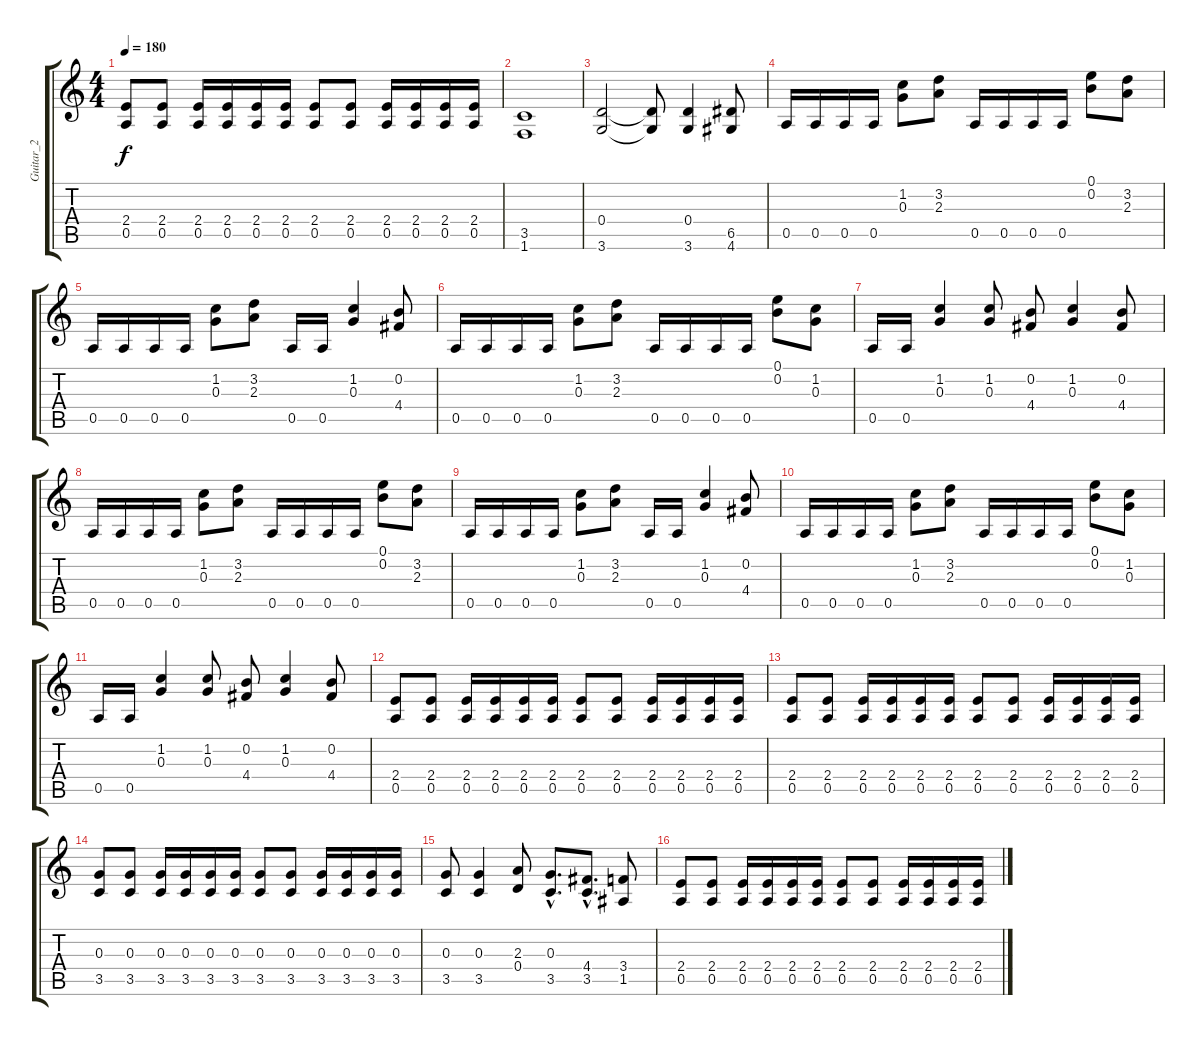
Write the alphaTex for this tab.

\track ("Guitar_2" "Guitar_2") {instrument distortionguitar}
\staff {score tabs}
\tuning (E4 B3 G3 D3 A2 E2) {hide}
\ts (4 4)
\tempo 180
\clef g2
\ks c
(2.4 0.5).8{dy f} (2.4 0.5).8 (2.4 0.5).16 (2.4 0.5).16 (2.4 0.5).16 (2.4 0.5).16 (2.4 0.5).8 (2.4 0.5).8 (2.4 0.5).16 (2.4 0.5).16 (2.4 0.5).16 (2.4 0.5).16 |
(3.5 1.6).1 |
(0.4 3.6).2 (0.4{t} 3.6{t}).8 (0.4 3.6).4 (6.5 4.6).8 |
0.5.16 0.5.16 0.5.16 0.5.16 (1.2 0.3).8 (3.2 2.3).8 0.5.16 0.5.16 0.5.16 0.5.16 (0.1 0.2).8 (3.2 2.3).8 |
0.5.16 0.5.16 0.5.16 0.5.16 (1.2 0.3).8 (3.2 2.3).8 0.5.16 0.5.16 (1.2 0.3).4 (0.2 4.4).8 |
0.5.16 0.5.16 0.5.16 0.5.16 (1.2 0.3).8 (3.2 2.3).8 0.5.16 0.5.16 0.5.16 0.5.16 (0.1 0.2).8 (1.2 0.3).8 |
0.5.16 0.5.16 (1.2 0.3).4 (1.2 0.3).8 (0.2 4.4).8 (1.2 0.3).4 (0.2 4.4).8 |
0.5.16 0.5.16 0.5.16 0.5.16 (1.2 0.3).8 (3.2 2.3).8 0.5.16 0.5.16 0.5.16 0.5.16 (0.1 0.2).8 (3.2 2.3).8 |
0.5.16 0.5.16 0.5.16 0.5.16 (1.2 0.3).8 (3.2 2.3).8 0.5.16 0.5.16 (1.2 0.3).4 (0.2 4.4).8 |
0.5.16 0.5.16 0.5.16 0.5.16 (1.2 0.3).8 (3.2 2.3).8 0.5.16 0.5.16 0.5.16 0.5.16 (0.1 0.2).8 (1.2 0.3).8 |
0.5.16 0.5.16 (1.2 0.3).4 (1.2 0.3).8 (0.2 4.4).8 (1.2 0.3).4 (0.2 4.4).8 |
(2.4 0.5).8 (2.4 0.5).8 (2.4 0.5).16 (2.4 0.5).16 (2.4 0.5).16 (2.4 0.5).16 (2.4 0.5).8 (2.4 0.5).8 (2.4 0.5).16 (2.4 0.5).16 (2.4 0.5).16 (2.4 0.5).16 |
(2.4 0.5).8 (2.4 0.5).8 (2.4 0.5).16 (2.4 0.5).16 (2.4 0.5).16 (2.4 0.5).16 (2.4 0.5).8 (2.4 0.5).8 (2.4 0.5).16 (2.4 0.5).16 (2.4 0.5).16 (2.4 0.5).16 |
(0.3 3.5).8 (0.3 3.5).8 (0.3 3.5).16 (0.3 3.5).16 (0.3 3.5).16 (0.3 3.5).16 (0.3 3.5).8 (0.3 3.5).8 (0.3 3.5).16 (0.3 3.5).16 (0.3 3.5).16 (0.3 3.5).16 |
(0.3 3.5).8 (0.3 3.5).4 (2.3 0.4).8 (0.3{hac} 3.5{hac}).8{d} (4.4{hac} 3.5{hac}).8{d} (3.4 1.5).8 |
(2.4 0.5).8 (2.4 0.5).8 (2.4 0.5).16 (2.4 0.5).16 (2.4 0.5).16 (2.4 0.5).16 (2.4 0.5).8 (2.4 0.5).8 (2.4 0.5).16 (2.4 0.5).16 (2.4 0.5).16 (2.4 0.5).16
